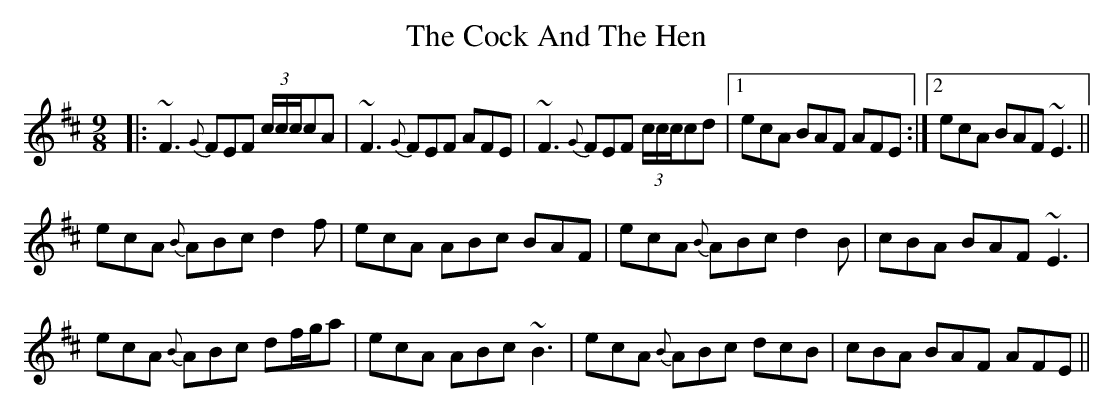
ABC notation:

X:1
T: The Cock And The Hen
M: 9/8
L: 1/8
K: Bmin
|:~F3 {G}FEF (3c/c/c/cA|~F3 {G}FEF AFE|~F3 {G}FEF (3c/c/c/cd|1 ecA BAF AFE:|2 ecA BAF ~E3||
ecA {B}ABc d2f|ecA ABc BAF|ecA {B}ABc d2 B|cBA BAF ~E3|
ecA {B}ABc df/g/a|ecA ABc ~B3|ecA {B}ABc dcB|cBA BAF AFE||
